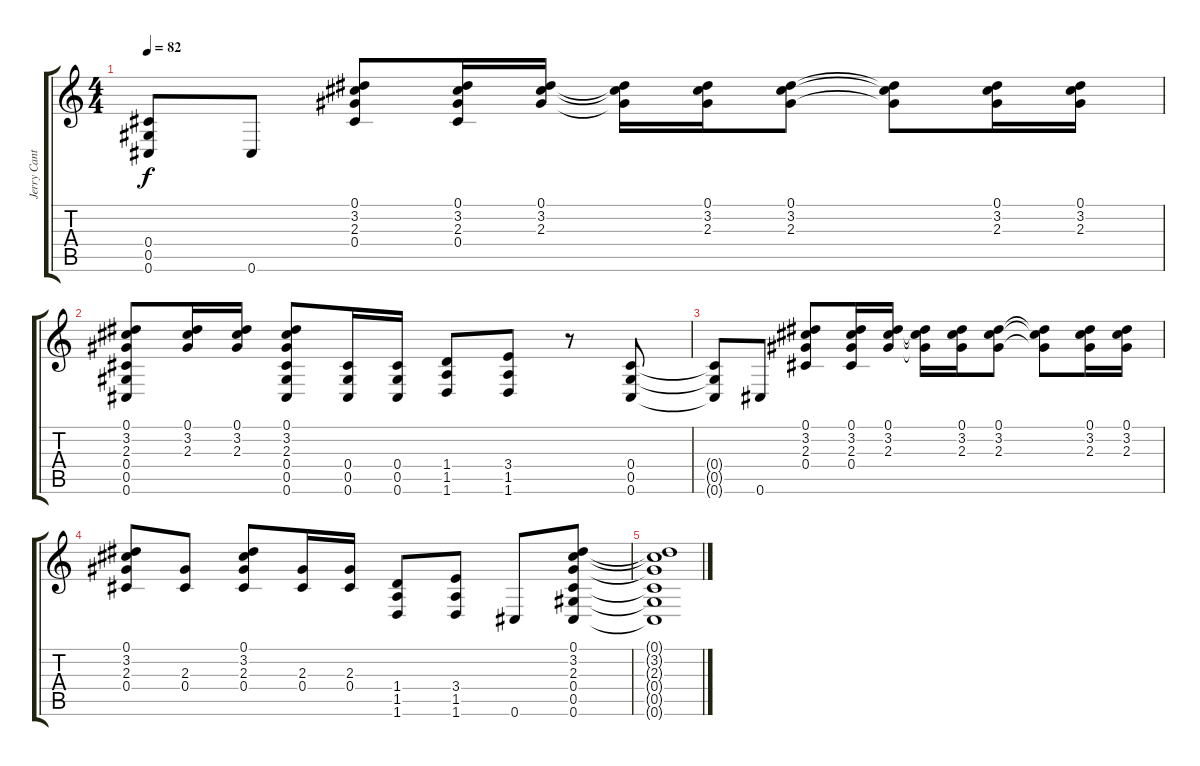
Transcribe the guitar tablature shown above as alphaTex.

\track ("Jerry Cantrell" "Jerry Cant") {instrument overdrivenguitar}
\staff {score tabs}
\tuning (Eb4 Bb3 Gb3 Db3 Ab2 Db2) {hide}
\ts (4 4)
\tempo 82
\clef g2
\ks c
(0.4{t} 0.5{t} 0.6{t}).8{dy f} 0.6.8 (0.1 3.2 2.3 0.4).8 (0.1 3.2 2.3 0.4).16 (0.1 3.2 2.3).16 (0.1{t} 3.2{t} 2.3{t}).16 (0.1 3.2 2.3).16 (0.1 3.2 2.3).8 (0.1{t} 3.2{t} 2.3{t}).8 (0.1 3.2 2.3).16 (0.1 3.2 2.3).16 |
(0.1 3.2 2.3 0.4 0.5 0.6).8 (0.1 3.2 2.3).16 (0.1 3.2 2.3).16 (0.1 3.2 2.3 0.4 0.5 0.6).8 (0.4 0.5 0.6).16 (0.4 0.5 0.6).16 (1.4 1.5 1.6).8 (3.4 1.5 1.6).8 r.8 (0.4 0.5 0.6).8 |
(0.4{t} 0.5{t} 0.6{t}).8 0.6.8 (0.1 3.2 2.3 0.4).8 (0.1 3.2 2.3 0.4).16 (0.1 3.2 2.3).16 (0.1{t} 3.2{t} 2.3{t}).16 (0.1 3.2 2.3).16 (0.1 3.2 2.3).8 (0.1{t} 3.2{t} 2.3{t}).8 (0.1 3.2 2.3).16 (0.1 3.2 2.3).16 |
(0.1 3.2 2.3 0.4).8 (2.3 0.4).8 (0.1 3.2 2.3 0.4).8 (2.3 0.4).16 (2.3 0.4).16 (1.4 1.5 1.6).8 (3.4 1.5 1.6).8 0.6.8 (0.1 3.2 2.3 0.4 0.5 0.6).8 |
(0.1{t} 3.2{t} 2.3{t} 0.4{t} 0.5{t} 0.6{t}).1
